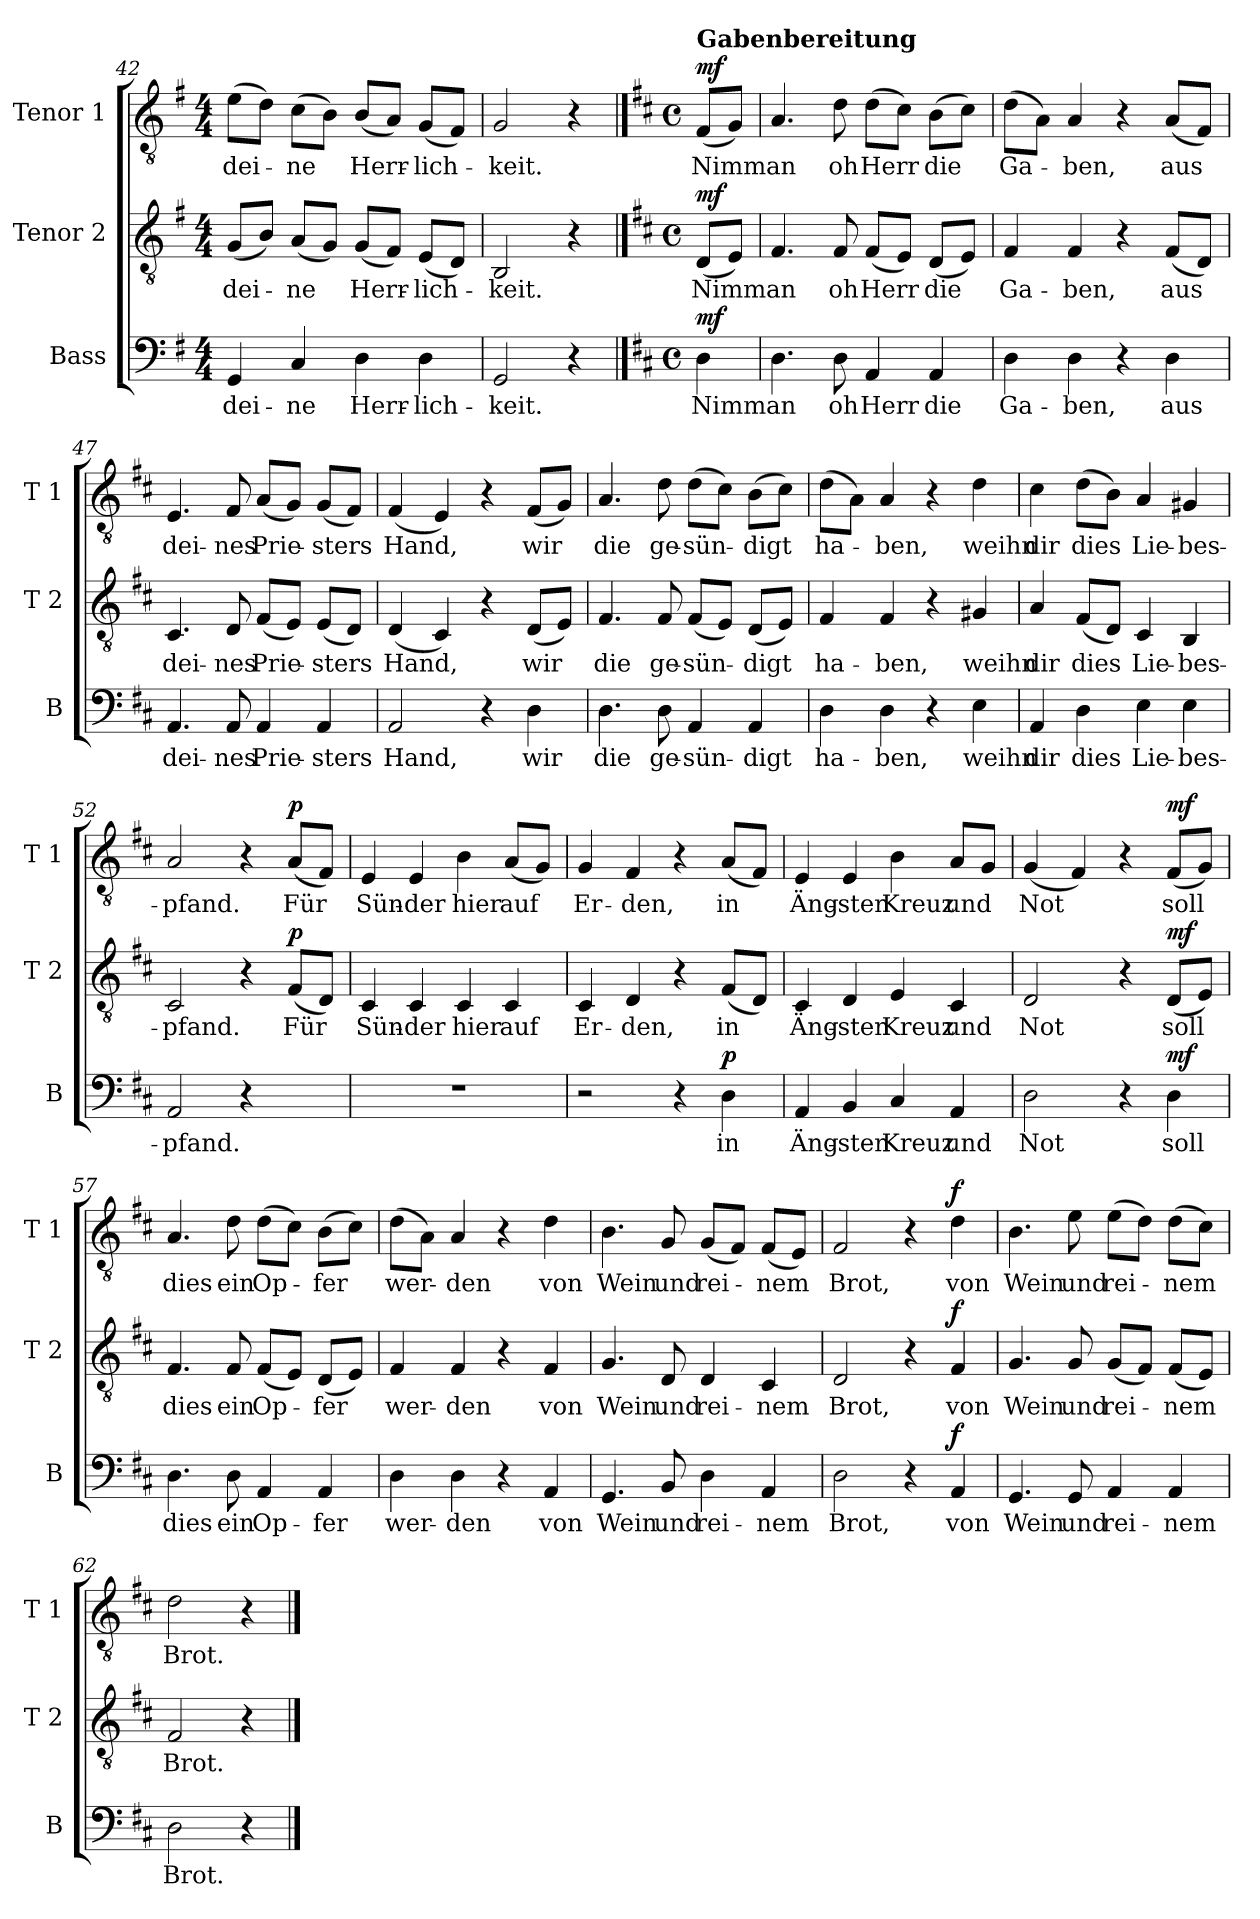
**kern	**text	**dynam	**kern	**text	**dynam	**kern	**text	**dynam
*part3	*part3	*part3	*part2	*part2	*part2	*part1	*part1	*part1
*staff3	*staff3	*staff3	*staff2	*staff2	*staff2	*staff1	*staff1	*staff1
*I"Bass	*	*	*I"Tenor 2	*	*	*I"Tenor 1	*	*
*I'B	*	*	*I'T 2	*	*	*I'T 1	*	*
*clefF4	*	*	*clefGv2	*	*	*clefGv2	*	*
*k[f#]	*	*	*k[f#]	*	*	*k[f#]	*	*
*G:	*	*	*G:	*	*	*G:	*	*
*M4/4	*	*	*M4/4	*	*	*M4/4	*	*
=42	=42	=42	=42	=42	=42	=42	=42	=42
!	!LO:LY:b	!	!	!LO:LY:b	!	!	!LO:LY:b	!
4GG/	dei-	.	(<8G/L	dei-	.	(>8e\L	dei-	.
.	.	.	8B/J)	.	.	8d\J)	.	.
!	!LO:LY:b	!	!	!LO:LY:b	!	!	!LO:LY:b	!
4C/	-ne	.	(<8A/L	-ne	.	(>8c\L	-ne	.
.	.	.	8G/J)	.	.	8B\J)	.	.
!	!LO:LY:b	!	!	!LO:LY:b	!	!	!LO:LY:b	!
4D\	Herr-	.	(<8G/L	Herr-	.	(<8B/L	Herr-	.
.	.	.	8F#/J)	.	.	8A/J)	.	.
!	!LO:LY:b	!	!	!LO:LY:b	!	!	!LO:LY:b	!
4D\	-lich-	.	(<8E/L	-lich-	.	(<8G/L	-lich-	.
.	.	.	8D/J)	.	.	8F#/J)	.	.
=43	=43	=43	=43	=43	=43	=43	=43	=43
!	!LO:LY:b	!	!	!LO:LY:b	!	!	!LO:LY:b	!
2GG/	-keit.	.	2BB/	-keit.	.	2G/	-keit.	.
4r	.	.	4r	.	.	4r	.	.
!!LO:LB:g=z
==44	==44	==44	==44	==44	==44	==44	==44	==44
*k[f#c#]	*	*	*k[f#c#]	*	*	*k[f#c#]	*	*
*D:	*	*	*D:	*	*	*D:	*	*
*M4/4	*	*	*M4/4	*	*	*M4/4	*	*
*met(c)	*	*	*met(c)	*	*	*met(c)	*	*
!	!	!	!	!	!	!LO:TX:a:B:t=Gabenbereitung	!	!
!	!LO:LY:b	!LO:DY:a	!	!LO:LY:b	!LO:DY:a	!	!LO:LY:b	!LO:DY:a
4D\	Nimm	mf	(<8D/L	Nimm	mf	(<8F#/L	Nimm	mf
.	.	.	8E/J)	.	.	8G/J)	.	.
=45	=45	=45	=45	=45	=45	=45	=45	=45
!	!LO:LY:b	!	!	!LO:LY:b	!	!	!LO:LY:b	!
4.D\	an	.	4.F#/	an	.	4.A/	an	.
!	!LO:LY:b	!	!	!LO:LY:b	!	!	!LO:LY:b	!
8D\	oh	.	8F#/	oh	.	8d\	oh	.
!	!LO:LY:b	!	!	!LO:LY:b	!	!	!LO:LY:b	!
4AA/	Herr	.	(<8F#/L	Herr	.	(>8d\L	Herr	.
.	.	.	8E/J)	.	.	8c#\J)	.	.
!	!LO:LY:b	!	!	!LO:LY:b	!	!	!LO:LY:b	!
4AA/	die	.	(<8D/L	die	.	(>8B\L	die	.
.	.	.	8E/J)	.	.	8c#\J)	.	.
=46	=46	=46	=46	=46	=46	=46	=46	=46
!	!LO:LY:b	!	!	!LO:LY:b	!	!	!LO:LY:b	!
4D\	Ga-	.	4F#/	Ga-	.	(>8d\L	Ga-	.
.	.	.	.	.	.	8A\J)	.	.
!	!LO:LY:b	!	!	!LO:LY:b	!	!	!LO:LY:b	!
4D\	-ben,	.	4F#/	-ben,	.	4A/	-ben,	.
4r	.	.	4r	.	.	4r	.	.
!	!LO:LY:b	!	!	!LO:LY:b	!	!	!LO:LY:b	!
4D\	aus	.	(<8F#/L	aus	.	(<8A/L	aus	.
.	.	.	8D/J)	.	.	8F#/J)	.	.
=47	=47	=47	=47	=47	=47	=47	=47	=47
!	!LO:LY:b	!	!	!LO:LY:b	!	!	!LO:LY:b	!
4.AA/	dei-	.	4.C#/	dei-	.	4.E/	dei-	.
!	!LO:LY:b	!	!	!LO:LY:b	!	!	!LO:LY:b	!
8AA/	-nes	.	8D/	-nes	.	8F#/	-nes	.
!	!LO:LY:b	!	!	!LO:LY:b	!	!	!LO:LY:b	!
4AA/	Prie-	.	(<8F#/L	Prie-	.	(<8A/L	Prie-	.
.	.	.	8E/J)	.	.	8G/J)	.	.
!	!LO:LY:b	!	!	!LO:LY:b	!	!	!LO:LY:b	!
4AA/	-sters	.	(<8E/L	-sters	.	(<8G/L	-sters	.
.	.	.	8D/J)	.	.	8F#/J)	.	.
=48	=48	=48	=48	=48	=48	=48	=48	=48
!	!LO:LY:b	!	!	!LO:LY:b	!	!	!LO:LY:b	!
2AA/	Hand,	.	(<4D/	Hand,	.	(<4F#/	Hand,	.
.	.	.	4C#/)	.	.	4E/)	.	.
4r	.	.	4r	.	.	4r	.	.
!	!LO:LY:b	!	!	!LO:LY:b	!	!	!LO:LY:b	!
4D\	wir	.	(<8D/L	wir	.	(<8F#/L	wir	.
.	.	.	8E/J)	.	.	8G/J)	.	.
!!LO:LB:g=z
=49	=49	=49	=49	=49	=49	=49	=49	=49
!	!LO:LY:b	!	!	!LO:LY:b	!	!	!LO:LY:b	!
4.D\	die	.	4.F#/	die	.	4.A/	die	.
!	!LO:LY:b	!	!	!LO:LY:b	!	!	!LO:LY:b	!
8D\	ge-	.	8F#/	ge-	.	8d\	ge-	.
!	!LO:LY:b	!	!	!LO:LY:b	!	!	!LO:LY:b	!
4AA/	-sün-	.	(<8F#/L	-sün-	.	(>8d\L	-sün-	.
.	.	.	8E/J)	.	.	8c#\J)	.	.
!	!LO:LY:b	!	!	!LO:LY:b	!	!	!LO:LY:b	!
4AA/	-digt	.	(<8D/L	-digt	.	(>8B\L	-digt	.
.	.	.	8E/J)	.	.	8c#\J)	.	.
=50	=50	=50	=50	=50	=50	=50	=50	=50
!	!LO:LY:b	!	!	!LO:LY:b	!	!	!LO:LY:b	!
4D\	ha-	.	4F#/	ha-	.	(>8d\L	ha-	.
.	.	.	.	.	.	8A\J)	.	.
!	!LO:LY:b	!	!	!LO:LY:b	!	!	!LO:LY:b	!
4D\	-ben,	.	4F#/	-ben,	.	4A/	-ben,	.
4r	.	.	4r	.	.	4r	.	.
!	!LO:LY:b	!	!	!LO:LY:b	!	!	!LO:LY:b	!
4E\	weihn	.	4G#X/	weihn	.	4d\	weihn	.
=51	=51	=51	=51	=51	=51	=51	=51	=51
!	!LO:LY:b	!	!	!LO:LY:b	!	!	!LO:LY:b	!
4AA/	dir	.	4A/	dir	.	4c#\	dir	.
!	!LO:LY:b	!	!	!LO:LY:b	!	!	!LO:LY:b	!
4D\	dies	.	(<8F#/L	dies	.	(>8d\L	dies	.
.	.	.	8D/J)	.	.	8B\J)	.	.
!	!LO:LY:b	!	!	!LO:LY:b	!	!	!LO:LY:b	!
4E\	Lie-	.	4C#/	Lie-	.	4A/	Lie-	.
!	!LO:LY:b	!	!	!LO:LY:b	!	!	!LO:LY:b	!
4E\	-bes-	.	4BB/	-bes-	.	4G#X/	-bes-	.
=52	=52	=52	=52	=52	=52	=52	=52	=52
!	!LO:LY:b	!	!	!LO:LY:b	!	!	!LO:LY:b	!
2AA/	-pfand.	.	2C#/	-pfand.	.	2A/	-pfand.	.
4r	.	.	4r	.	.	4r	.	.
!	!	!	!	!LO:LY:b	!LO:DY:a	!	!LO:LY:b	!LO:DY:a
4ryy	.	.	(<8F#/L	Für	p	(<8A/L	Für	p
.	.	.	8D/J)	.	.	8F#/J)	.	.
!!LO:PB:g=z
=53	=53	=53	=53	=53	=53	=53	=53	=53
!	!	!	!	!LO:LY:b	!	!	!LO:LY:b	!
1r	.	.	4C#/	Sün-	.	4E/	Sün-	.
!	!	!	!	!LO:LY:b	!	!	!LO:LY:b	!
.	.	.	4C#/	-der	.	4E/	-der	.
!	!	!	!	!LO:LY:b	!	!	!LO:LY:b	!
.	.	.	4C#/	hier	.	4B\	hier	.
!	!	!	!	!LO:LY:b	!	!	!LO:LY:b	!
.	.	.	4C#/	auf	.	(<8A/L	auf	.
.	.	.	.	.	.	8G/J)	.	.
=54	=54	=54	=54	=54	=54	=54	=54	=54
!	!	!	!	!LO:LY:b	!	!	!LO:LY:b	!
2r	.	.	4C#/	Er-	.	4G/	Er-	.
!	!	!	!	!LO:LY:b	!	!	!LO:LY:b	!
.	.	.	4D/	-den,	.	4F#/	-den,	.
4r	.	.	4r	.	.	4r	.	.
!	!LO:LY:b	!LO:DY:a	!	!LO:LY:b	!	!	!LO:LY:b	!
4D\	in	p	(<8F#/L	in	.	(<8A/L	in	.
.	.	.	8D/J)	.	.	8F#/J)	.	.
=55	=55	=55	=55	=55	=55	=55	=55	=55
!	!LO:LY:b	!	!	!LO:LY:b	!	!	!LO:LY:b	!
4AA/	Äng-	.	4C#/	Äng-	.	4E/	Äng-	.
!	!LO:LY:b	!	!	!LO:LY:b	!	!	!LO:LY:b	!
4BB/	-sten	.	4D/	-sten	.	4E/	-sten	.
!	!LO:LY:b	!	!	!LO:LY:b	!	!	!LO:LY:b	!
4C#/	Kreuz	.	4E/	Kreuz	.	4B\	Kreuz	.
!	!LO:LY:b	!	!	!LO:LY:b	!	!	!LO:LY:b	!
4AA/	und	.	4C#/	und	.	8A/L	und	.
.	.	.	.	.	.	8G/J	.	.
=56	=56	=56	=56	=56	=56	=56	=56	=56
!	!LO:LY:b	!	!	!LO:LY:b	!	!	!LO:LY:b	!
2D\	Not	.	2D/	Not	.	(<4G/	Not	.
.	.	.	.	.	.	4F#/)	.	.
4r	.	.	4r	.	.	4r	.	.
!	!LO:LY:b	!LO:DY:a	!	!LO:LY:b	!LO:DY:a	!	!LO:LY:b	!LO:DY:a
4D\	soll	mf	(<8D/L	soll	mf	(<8F#/L	soll	mf
.	.	.	8E/J)	.	.	8G/J)	.	.
=57	=57	=57	=57	=57	=57	=57	=57	=57
!	!LO:LY:b	!	!	!LO:LY:b	!	!	!LO:LY:b	!
4.D\	dies	.	4.F#/	dies	.	4.A/	dies	.
!	!LO:LY:b	!	!	!LO:LY:b	!	!	!LO:LY:b	!
8D\	ein	.	8F#/	ein	.	8d\	ein	.
!	!LO:LY:b	!	!	!LO:LY:b	!	!	!LO:LY:b	!
4AA/	Op-	.	(<8F#/L	Op-	.	(>8d\L	Op-	.
.	.	.	8E/J)	.	.	8c#\J)	.	.
!	!LO:LY:b	!	!	!LO:LY:b	!	!	!LO:LY:b	!
4AA/	-fer	.	(<8D/L	-fer	.	(>8B\L	-fer	.
.	.	.	8E/J)	.	.	8c#\J)	.	.
!!LO:LB:g=z
=58	=58	=58	=58	=58	=58	=58	=58	=58
!	!LO:LY:b	!	!	!LO:LY:b	!	!	!LO:LY:b	!
4D\	wer-	.	4F#/	wer-	.	(>8d\L	wer-	.
.	.	.	.	.	.	8A\J)	.	.
!	!LO:LY:b	!	!	!LO:LY:b	!	!	!LO:LY:b	!
4D\	-den	.	4F#/	-den	.	4A/	-den	.
4r	.	.	4r	.	.	4r	.	.
!	!LO:LY:b	!	!	!LO:LY:b	!	!	!LO:LY:b	!
4AA/	von	.	4F#/	von	.	4d\	von	.
=59	=59	=59	=59	=59	=59	=59	=59	=59
!	!LO:LY:b	!	!	!LO:LY:b	!	!	!LO:LY:b	!
4.GG/	Wein	.	4.G/	Wein	.	4.B\	Wein	.
!	!LO:LY:b	!	!	!LO:LY:b	!	!	!LO:LY:b	!
8BB/	und	.	8D/	und	.	8G/	und	.
!	!LO:LY:b	!	!	!LO:LY:b	!	!	!LO:LY:b	!
4D\	rei-	.	4D/	rei-	.	(<8G/L	rei-	.
.	.	.	.	.	.	8F#/J)	.	.
!	!LO:LY:b	!	!	!LO:LY:b	!	!	!LO:LY:b	!
4AA/	-nem	.	4C#/	-nem	.	(<8F#/L	-nem	.
.	.	.	.	.	.	8E/J)	.	.
=60	=60	=60	=60	=60	=60	=60	=60	=60
!	!LO:LY:b	!	!	!LO:LY:b	!	!	!LO:LY:b	!
2D\	Brot,	.	2D/	Brot,	.	2F#/	Brot,	.
4r	.	.	4r	.	.	4r	.	.
!	!LO:LY:b	!LO:DY:a	!	!LO:LY:b	!LO:DY:a	!	!LO:LY:b	!LO:DY:a
4AA/	von	f	4F#/	von	f	4d\	von	f
=61	=61	=61	=61	=61	=61	=61	=61	=61
!	!LO:LY:b	!	!	!LO:LY:b	!	!	!LO:LY:b	!
4.GG/	Wein	.	4.G/	Wein	.	4.B\	Wein	.
!	!LO:LY:b	!	!	!LO:LY:b	!	!	!LO:LY:b	!
8GG/	und	.	8G/	und	.	8e\	und	.
!	!LO:LY:b	!	!	!LO:LY:b	!	!	!LO:LY:b	!
4AA/	rei-	.	(<8G/L	rei-	.	(>8e\L	rei-	.
.	.	.	8F#/J)	.	.	8d\J)	.	.
!	!LO:LY:b	!	!	!LO:LY:b	!	!	!LO:LY:b	!
4AA/	-nem	.	(<8F#/L	-nem	.	(>8d\L	-nem	.
.	.	.	8E/J)	.	.	8c#\J)	.	.
=62	=62	=62	=62	=62	=62	=62	=62	=62
!	!LO:LY:b	!	!	!LO:LY:b	!	!	!LO:LY:b	!
2D\	Brot.	.	2F#/	Brot.	.	2d\	Brot.	.
4r	.	.	4r	.	.	4r	.	.
==	==	==	==	==	==	==	==	==
*-	*-	*-	*-	*-	*-	*-	*-	*-
